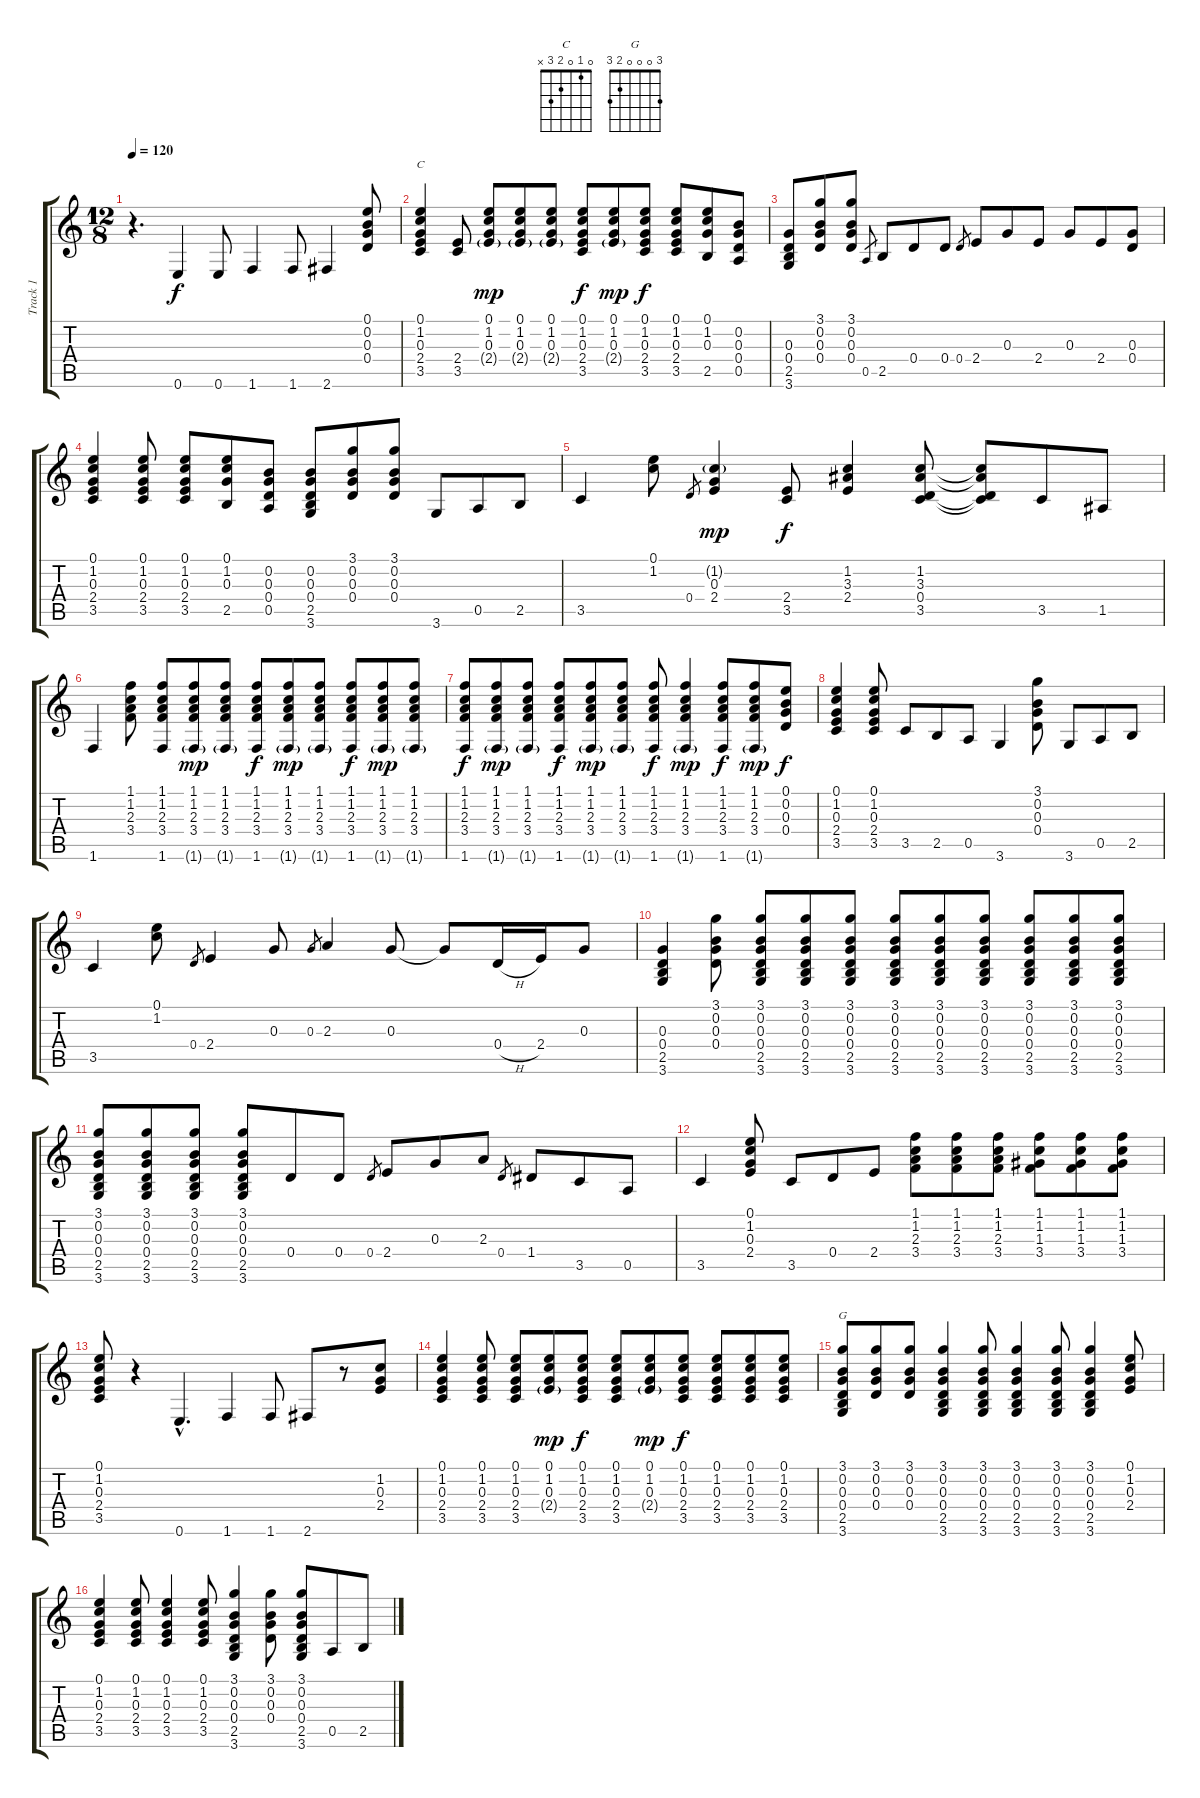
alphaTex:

\track ("Track 1" "Track 1") {instrument acousticguitarnylon}
\staff {score tabs}
\tuning (E4 B3 G3 D3 A2 E2) {hide}
\chord ("C" 0 1 0 2 3 x)
\chord ("G" 3 0 0 0 2 3)
\ts (12 8)
\tempo 120
\clef g2
\ks c
r.4{d dy f instrument acousticguitarnylon} 0.6.4 0.6.8 1.6.4 1.6.8 2.6.4 (0.1 0.2 0.3 0.4).8 |
(0.1 1.2 0.3 2.4 3.5).4{ch "C"} (2.4 3.5).8 (0.1 1.2 0.3 2.4{g}).8{dy mp} (0.1 1.2 0.3 2.4{g}).8 (0.1 1.2 0.3 2.4{g}).8 (0.1 1.2 0.3 2.4 3.5).8{dy f} (0.1 1.2 0.3 2.4{g}).8{dy mp} (0.1 1.2 0.3 2.4 3.5).8{dy f} (0.1 1.2 0.3 2.4 3.5).8 (0.1 1.2 0.3 2.5).8 (0.2 0.3 0.4 0.5).8 |
(0.3 0.4 2.5 3.6).8 (3.1 0.2 0.3 0.4).8 (3.1 0.2 0.3 0.4).8 0.5.8{gr} 2.5.8 0.4.8 0.4.8 0.4.8{gr} 2.4.8 0.3.8 2.4.8 0.3.8 2.4.8 (0.3 0.4).8 |
(0.1 1.2 0.3 2.4 3.5).4 (0.1 1.2 0.3 2.4 3.5).8 (0.1 1.2 0.3 2.4 3.5).8 (0.1 1.2 0.3 2.5).8 (0.2 0.3 0.4 0.5).8 (0.2 0.3 0.4 2.5 3.6).8 (3.1 0.2 0.3 0.4).8 (3.1 0.2 0.3 0.4).8 3.6.8 0.5.8 2.5.8 |
3.5.4 (0.1 1.2).8 0.4.8{gr} (1.2{g} 0.3 2.4).4{dy mp} (2.4 3.5).8{dy f} (1.2 3.3 2.4).4 (1.2 3.3 0.4 3.5).8 (1.2{t} 3.3{t} 0.4{t} 3.5{t}).8 3.5.8 1.5.8 |
1.6.4 (1.1 1.2 2.3 3.4).8 (1.1 1.2 2.3 3.4 1.6).8 (1.1 1.2 2.3 3.4 1.6{g}).8{dy mp} (1.1 1.2 2.3 3.4 1.6{g}).8 (1.1 1.2 2.3 3.4 1.6).8{dy f} (1.1 1.2 2.3 3.4 1.6{g}).8{dy mp} (1.1 1.2 2.3 3.4 1.6{g}).8 (1.1 1.2 2.3 3.4 1.6).8{dy f} (1.1 1.2 2.3 3.4 1.6{g}).8{dy mp} (1.1 1.2 2.3 3.4 1.6{g}).8 |
(1.1 1.2 2.3 3.4 1.6).8{dy f} (1.1 1.2 2.3 3.4 1.6{g}).8{dy mp} (1.1 1.2 2.3 3.4 1.6{g}).8 (1.1 1.2 2.3 3.4 1.6).8{dy f} (1.1 1.2 2.3 3.4 1.6{g}).8{dy mp} (1.1 1.2 2.3 3.4 1.6{g}).8 (1.1 1.2 2.3 3.4 1.6).8{dy f} (1.1 1.2 2.3 3.4 1.6{g}).4{dy mp} (1.1 1.2 2.3 3.4 1.6).8{dy f} (1.1 1.2 2.3 3.4 1.6{g}).8{dy mp} (0.1 0.2 0.3 0.4).8{dy f} |
(0.1 1.2 0.3 2.4 3.5).4 (0.1 1.2 0.3 2.4 3.5).8 3.5.8 2.5.8 0.5.8 3.6.4 (3.1 0.2 0.3 0.4).8 3.6.8 0.5.8 2.5.8 |
3.5.4 (0.1 1.2).8 0.4.8{gr} 2.4.4 0.3.8 0.3.8{gr} 2.3.4 0.3.8 0.3{t}.8 0.4{h}.16 2.4.16 0.3.8 |
(0.3 0.4 2.5 3.6).4 (3.1 0.2 0.3 0.4).8 (3.1 0.2 0.3 0.4 2.5 3.6).8 (3.1 0.2 0.3 0.4 2.5 3.6).8 (3.1 0.2 0.3 0.4 2.5 3.6).8 (3.1 0.2 0.3 0.4 2.5 3.6).8 (3.1 0.2 0.3 0.4 2.5 3.6).8 (3.1 0.2 0.3 0.4 2.5 3.6).8 (3.1 0.2 0.3 0.4 2.5 3.6).8 (3.1 0.2 0.3 0.4 2.5 3.6).8 (3.1 0.2 0.3 0.4 2.5 3.6).8 |
(3.1 0.2 0.3 0.4 2.5 3.6).8 (3.1 0.2 0.3 0.4 2.5 3.6).8 (3.1 0.2 0.3 0.4 2.5 3.6).8 (3.1 0.2 0.3 0.4 2.5 3.6).8 0.4.8 0.4.8 0.4.8{gr} 2.4.8 0.3.8 2.3.8 0.4.8{gr} 1.4.8 3.5.8 0.5.8 |
3.5.4 (0.1 1.2 0.3 2.4).8 3.5.8 0.4.8 2.4.8 (1.1 1.2 2.3 3.4).8 (1.1 1.2 2.3 3.4).8 (1.1 1.2 2.3 3.4).8 (1.1 1.2 1.3 3.4).8 (1.1 1.2 1.3 3.4).8 (1.1 1.2 1.3 3.4).8 |
(0.1 1.2 0.3 2.4 3.5).8 r.4 0.6{hac}.4{d} 1.6.4 1.6.8 2.6.8 r.8 (1.2 0.3 2.4).8 |
(0.1 1.2 0.3 2.4 3.5).4 (0.1 1.2 0.3 2.4 3.5).8 (0.1 1.2 0.3 2.4 3.5).8 (0.1 1.2 0.3 2.4{g}).8{dy mp} (0.1 1.2 0.3 2.4 3.5).8{dy f} (0.1 1.2 0.3 2.4 3.5).8 (0.1 1.2 0.3 2.4{g}).8{dy mp} (0.1 1.2 0.3 2.4 3.5).8{dy f} (0.1 1.2 0.3 2.4 3.5).8 (0.1 1.2 0.3 2.4 3.5).8 (0.1 1.2 0.3 2.4 3.5).8 |
(3.1 0.2 0.3 0.4 2.5 3.6).8{ch "G"} (3.1 0.2 0.3 0.4).8 (3.1 0.2 0.3 0.4).8 (3.1 0.2 0.3 0.4 2.5 3.6).4 (3.1 0.2 0.3 0.4 2.5 3.6).8 (3.1 0.2 0.3 0.4 2.5 3.6).4 (3.1 0.2 0.3 0.4 2.5 3.6).8 (3.1 0.2 0.3 0.4 2.5 3.6).4 (0.1 1.2 0.3 2.4).8 |
(0.1 1.2 0.3 2.4 3.5).4 (0.1 1.2 0.3 2.4 3.5).8 (0.1 1.2 0.3 2.4 3.5).4 (0.1 1.2 0.3 2.4 3.5).8 (3.1 0.2 0.3 0.4 2.5 3.6).4 (3.1 0.2 0.3 0.4).8 (3.1 0.2 0.3 0.4 2.5 3.6).8 0.5.8 2.5.8
